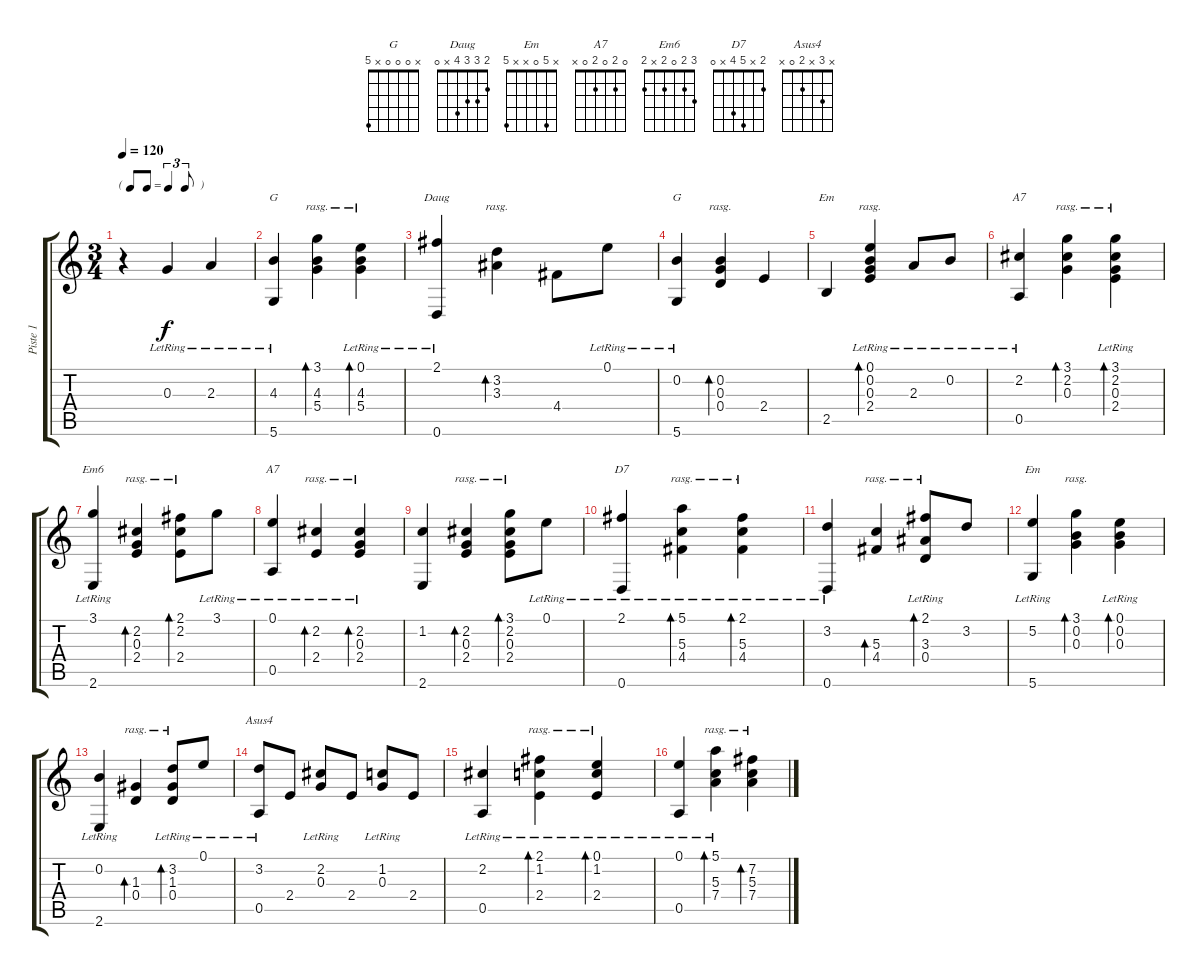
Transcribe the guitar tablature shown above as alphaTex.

\track ("Piste 1" "Piste 1") {instrument acousticguitarnylon}
\staff {score tabs}
\tuning (E4 B3 G3 D3 A2 D2) {hide}
\chord ("G" 3 x 4 5 x 5)
\chord ("Daug" 2 3 3 4 x 0)
\chord ("G" x 0 0 0 x 5)
\chord ("Em" x 0 0 2 2 x)
\chord ("A7" 3 2 0 2 0 x)
\chord ("Em6" 3 2 0 2 x 2)
\chord ("A7" 0 2 0 2 0 x)
\chord ("D7" 2 x 5 4 x 0)
\chord ("Em" x 5 0 x x 5)
\chord ("Asus4" x 3 x 2 0 x)
\ts (3 4)
\tf triplet8th
\tempo 120
\clef g2
\ks c
r.4{dy f instrument acousticguitarnylon} 0.3{lr}.4 2.3{lr}.4 |
(4.3{lr} 5.6).4{ch "G"} (3.1 4.3 5.4).4{bd 480 rasg ii} (0.1{lr} 4.3 5.4).4{bd 480 rasg ii} |
(2.1{lr} 0.6).4{ch "Daug"} (3.2 3.3).4{bd 480 rasg ii} 4.4.8 0.1{lr}.8 |
(0.2{lr} 5.6).4{ch "G"} (0.2 0.3 0.4).4{bd 480 rasg ii} 2.4.4 |
2.5.4{ch "Em"} (0.1{lr} 0.2{lr} 0.3{lr} 2.4).4{bd 480 rasg ii} 2.3{lr}.8 0.2{lr}.8 |
(2.2{lr} 0.5).4{ch "A7"} (3.1 2.2 0.3).4{bd 480 rasg ii} (3.1{lr} 2.2{lr} 0.3 2.4).4{bd 480 rasg ii} |
(3.1{lr} 2.6).4{ch "Em6"} (2.2 0.3 2.4).4{bd 480 rasg ii} (2.1 2.2 2.4).8{bd 240 rasg ii} 3.1{lr}.8 |
(0.1{lr} 0.5).4{ch "A7"} (2.2{lr} 2.4).4{bd 480 rasg ii} (2.2{lr} 0.3 2.4).4{bd 480 rasg ii} |
(1.2 2.6).4 (2.2 0.3 2.4).4{bd 480 rasg ii} (3.1 2.2 0.3 2.4).8{bd 240 rasg ii} 0.1{lr}.8 |
(2.1{lr} 0.6).4{ch "D7"} (5.1{lr} 5.3 4.4).4{bd 480 rasg ii} (2.1{lr} 5.3 4.4).4{bd 480 rasg ii} |
(3.2{lr} 0.6).4 (5.3 4.4).4{bd 480 rasg ii} (2.1{lr} 3.3 0.4).8{bd 240 rasg ii} 3.2.8 |
(5.2{lr} 5.6).4{ch "Em"} (3.1 0.2 0.3).4{bd 480 rasg ii} (0.1{lr} 0.2{lr} 0.3{lr}).4{bd 480} |
(0.2{lr} 2.6).4 (1.3 0.4).4{bd 480 rasg ii} (3.2{lr} 1.3 0.4).8{bd 240 rasg ii} 0.1{lr}.8 |
(3.2{lr} 0.5).8{ch "Asus4"} 2.4.8 (2.2{lr} 0.3{lr}).8 2.4.8 (1.2{lr} 0.3{lr}).8 2.4.8 |
(2.2{lr} 0.5).4 (2.1{lr} 1.2 2.4).4{bd 480 rasg ii} (0.1{lr} 1.2 2.4).4{bd 480 rasg ii} |
(0.1{lr} 0.5).4 (5.1{lr} 5.3 7.4).4{bd 480 rasg ii} (7.2 5.3 7.4).4{bd 480 rasg ii}
